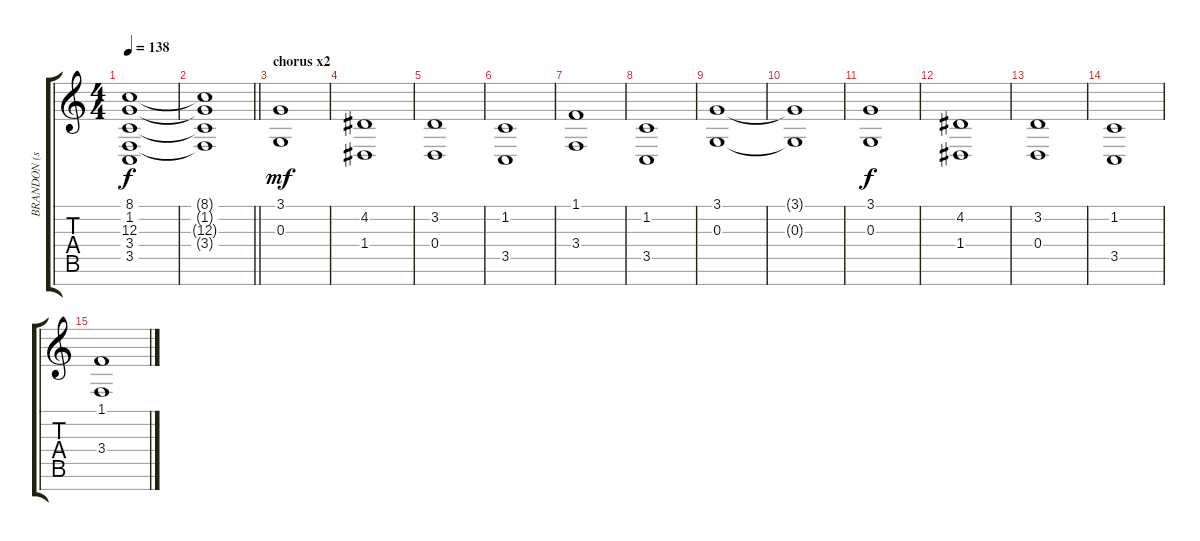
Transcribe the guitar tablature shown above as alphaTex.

\track ("BRANDON (synth)" "BRANDON (s") {instrument synthstrings2}
\staff {score tabs}
\tuning (E4 B3 G3 D3 A2 E2 B1) {hide}
\ts (4 4)
\tempo 138
\clef g2
\ks c
(8.1 1.2 12.3 3.4 3.5).1{dy f} |
\barLineRight lightlight
(8.1{t} 1.2{t} 12.3{t} 3.4{t}).1 |
\section ("" "chorus x2")
(3.1 0.3).1{dy mf} |
(4.2 1.4).1 |
(3.2 0.4).1 |
(1.2 3.5).1 |
(1.1 3.4).1 |
(1.2 3.5).1 |
(3.1 0.3).1 |
(3.1{t} 0.3{t}).1 |
(3.1 0.3).1{dy f} |
(4.2 1.4).1 |
(3.2 0.4).1 |
(1.2 3.5).1 |
(1.1 3.4).1
